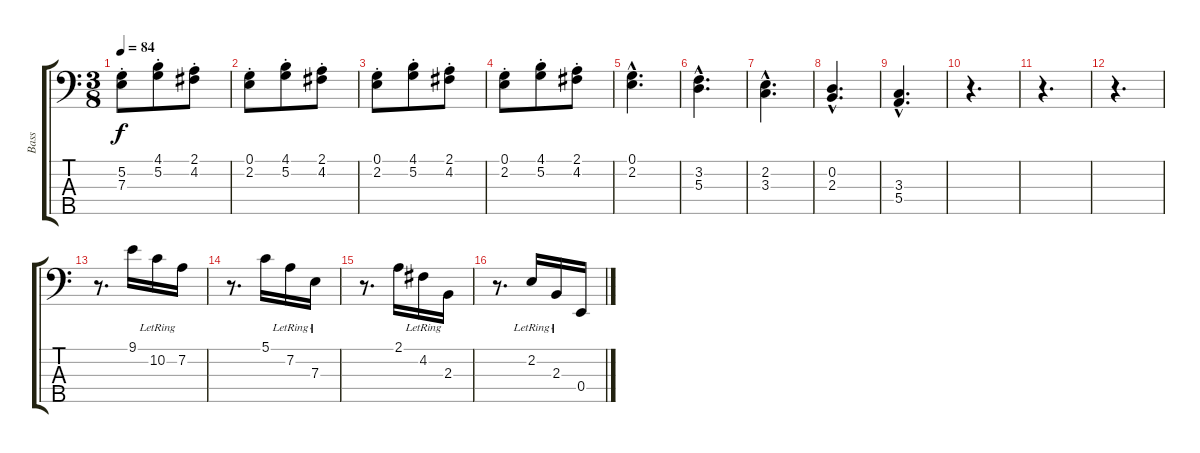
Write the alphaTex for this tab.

\track ("Bass" "Bass") {instrument electricbassfinger}
\staff {score tabs}
\tuning (G2 D2 A1 E1 B0) {hide}
\ts (3 8)
\tempo 84
\clef f4
\ks c
(5.2{st} 7.3{st}).8{dy f} (4.1{st} 5.2{st}).8 (2.1{st} 4.2{st}).8 |
(0.1{st} 2.2{st}).8 (4.1{st} 5.2{st}).8 (2.1{st} 4.2{st}).8 |
(0.1{st} 2.2{st}).8 (4.1{st} 5.2{st}).8 (2.1{st} 4.2{st}).8 |
(0.1{st} 2.2{st}).8 (4.1{st} 5.2{st}).8 (2.1{st} 4.2{st}).8 |
(0.1{hac} 2.2{hac}).4{d} |
(3.2{hac} 5.3{hac}).4{d} |
(2.2{hac} 3.3{hac}).4{d} |
(0.2{hac} 2.3{hac}).4{d} |
(3.3{hac} 5.4{hac}).4{d} |
r.4{d} |
r.4{d} |
r.4{d} |
r.8{d} 9.1.16 10.2{lr}.16 7.2.16 |
r.8{d} 5.1.16 7.2{lr}.16 7.3{lr}.16 |
r.8{d} 2.1.16 4.2{lr}.16 2.3.16 |
r.8{d} 2.2{lr}.16 2.3{lr}.16 0.4.16
